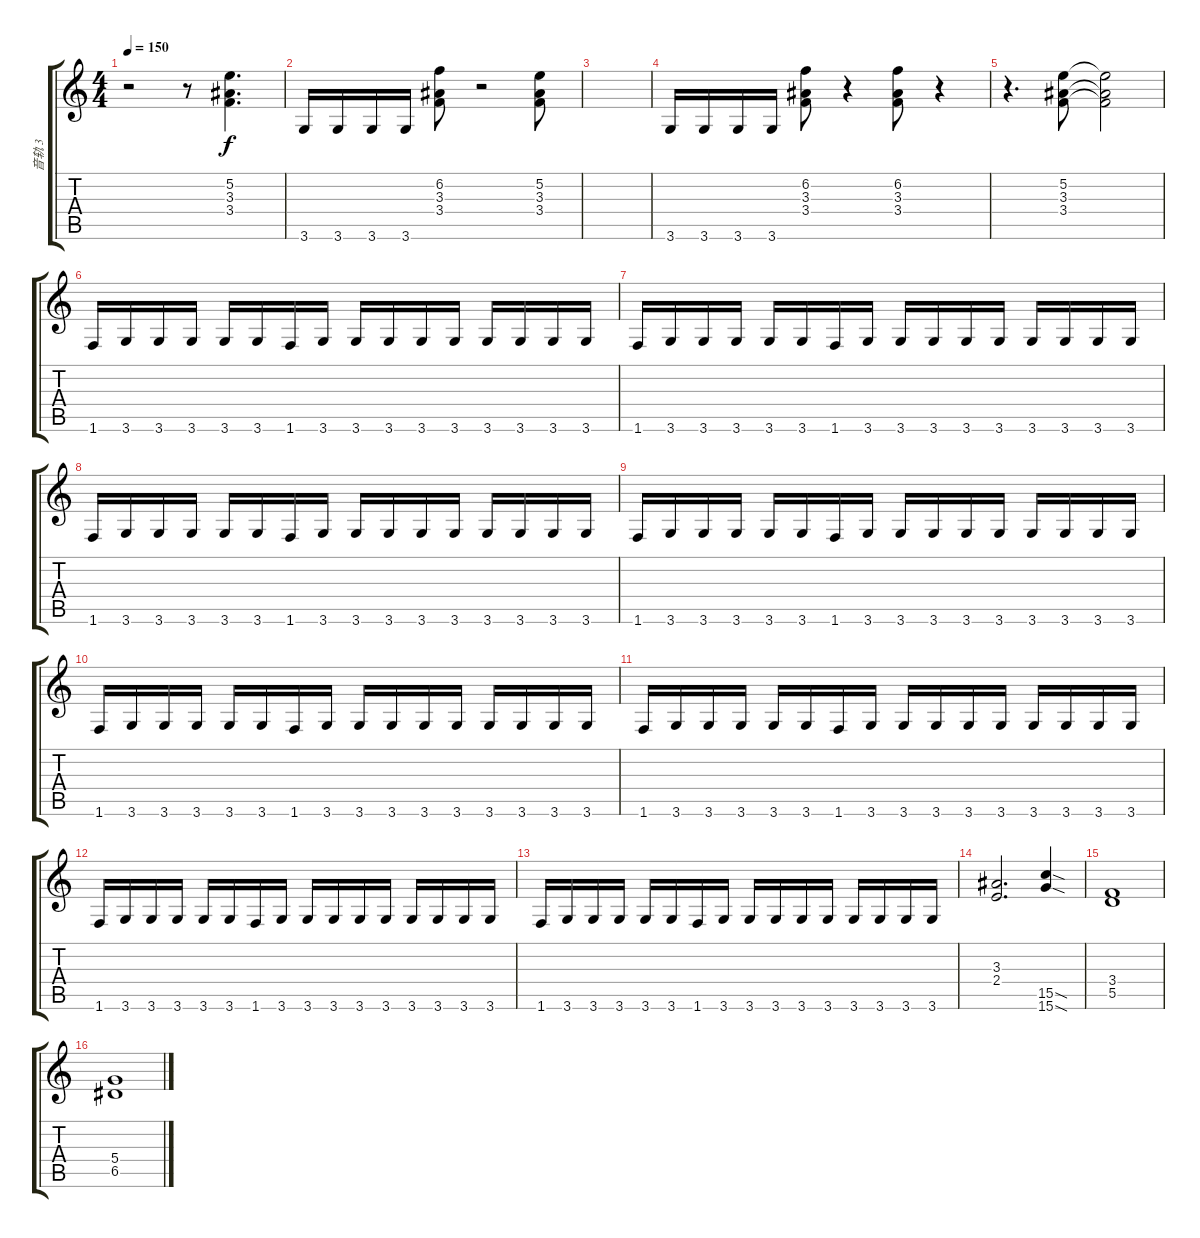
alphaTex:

\track ("音轨 3" "音轨 3") {instrument distortionguitar}
\staff {score tabs}
\tuning (E4 B3 G3 D3 A2 E2) {hide}
\ts (4 4)
\tempo 150
\clef g2
\ks c
r.2{dy f} r.8 (5.2 3.3 3.4).4{d} |
3.6.16 3.6.16 3.6.16 3.6.16 (6.2 3.3 3.4).8 r.2 (5.2 3.3 3.4).8 |
|
3.6.16 3.6.16 3.6.16 3.6.16 (6.2 3.3 3.4).8 r.4 (6.2 3.3 3.4).8 r.4 |
r.4{d} (5.2 3.3 3.4).8 (5.2{t} 3.3{t} 3.4{t}).2 |
1.6.16 3.6.16 3.6.16 3.6.16 3.6.16 3.6.16 1.6.16 3.6.16 3.6.16 3.6.16 3.6.16 3.6.16 3.6.16 3.6.16 3.6.16 3.6.16 |
1.6.16 3.6.16 3.6.16 3.6.16 3.6.16 3.6.16 1.6.16 3.6.16 3.6.16 3.6.16 3.6.16 3.6.16 3.6.16 3.6.16 3.6.16 3.6.16 |
1.6.16 3.6.16 3.6.16 3.6.16 3.6.16 3.6.16 1.6.16 3.6.16 3.6.16 3.6.16 3.6.16 3.6.16 3.6.16 3.6.16 3.6.16 3.6.16 |
1.6.16 3.6.16 3.6.16 3.6.16 3.6.16 3.6.16 1.6.16 3.6.16 3.6.16 3.6.16 3.6.16 3.6.16 3.6.16 3.6.16 3.6.16 3.6.16 |
1.6.16 3.6.16 3.6.16 3.6.16 3.6.16 3.6.16 1.6.16 3.6.16 3.6.16 3.6.16 3.6.16 3.6.16 3.6.16 3.6.16 3.6.16 3.6.16 |
1.6.16 3.6.16 3.6.16 3.6.16 3.6.16 3.6.16 1.6.16 3.6.16 3.6.16 3.6.16 3.6.16 3.6.16 3.6.16 3.6.16 3.6.16 3.6.16 |
1.6.16 3.6.16 3.6.16 3.6.16 3.6.16 3.6.16 1.6.16 3.6.16 3.6.16 3.6.16 3.6.16 3.6.16 3.6.16 3.6.16 3.6.16 3.6.16 |
1.6.16 3.6.16 3.6.16 3.6.16 3.6.16 3.6.16 1.6.16 3.6.16 3.6.16 3.6.16 3.6.16 3.6.16 3.6.16 3.6.16 3.6.16 3.6.16 |
(3.3 2.4).2{d} (15.5{sod} 15.6{sod}).4 |
(3.4 5.5).1 |
(5.4 6.5).1
